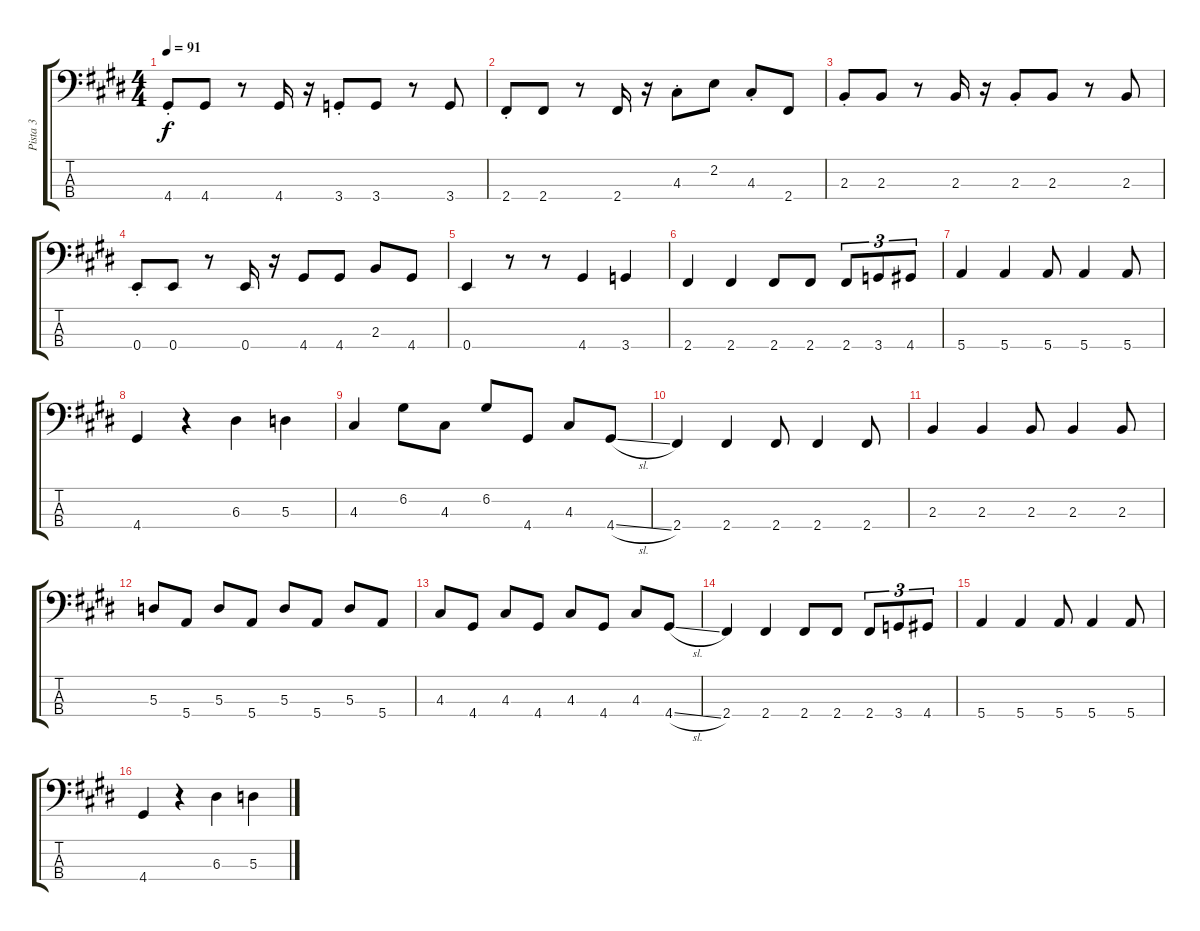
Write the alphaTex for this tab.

\track ("Pista 3" "Pista 3") {instrument electricbassfinger}
\staff {score tabs}
\tuning (G2 D2 A1 E1) {hide}
\ts (4 4)
\tempo 91
\clef f4
\ks e
4.4{st}.8{dy f} 4.4.8 r.8 4.4.16 r.16 3.4{st}.8 3.4.8 r.8 3.4.8 |
\ks c#minor
2.4{st}.8 2.4.8 r.8 2.4.16 r.16 4.3{st}.8 2.2.8 4.3{st}.8 2.4.8 |
2.3{st}.8 2.3.8 r.8 2.3.16 r.16 2.3{st}.8 2.3.8 r.8 2.3.8 |
0.4{st}.8 0.4.8 r.8 0.4.16 r.16 4.4.8 4.4.8 2.3.8 4.4.8 |
0.4.4 r.8 r.8 4.4.4 3.4.4 |
2.4.4 2.4.4 2.4.8 2.4.8 2.4.8{tu (3 2)} 3.4.8{tu (3 2)} 4.4.8{tu (3 2)} |
5.4.4 5.4.4 5.4.8 5.4.4 5.4.8 |
\ks e
4.4.4 r.4 6.3.4 5.3.4 |
\ks c#minor
4.3.4 6.2.8 4.3.8 6.2.8 4.4.8 4.3.8 4.4{sl}.8 |
2.4.4 2.4.4 2.4.8 2.4.4 2.4.8 |
\ks e
2.3.4 2.3.4 2.3.8 2.3.4 2.3.8 |
\ks c#minor
5.3.8 5.4.8 5.3.8 5.4.8 5.3.8 5.4.8 5.3.8 5.4.8 |
4.3.8 4.4.8 4.3.8 4.4.8 4.3.8 4.4.8 4.3.8 4.4{sl}.8 |
2.4.4 2.4.4 2.4.8 2.4.8 2.4.8{tu (3 2)} 3.4.8{tu (3 2)} 4.4.8{tu (3 2)} |
5.4.4 5.4.4 5.4.8 5.4.4 5.4.8 |
\ks e
4.4.4 r.4 6.3.4 5.3.4
